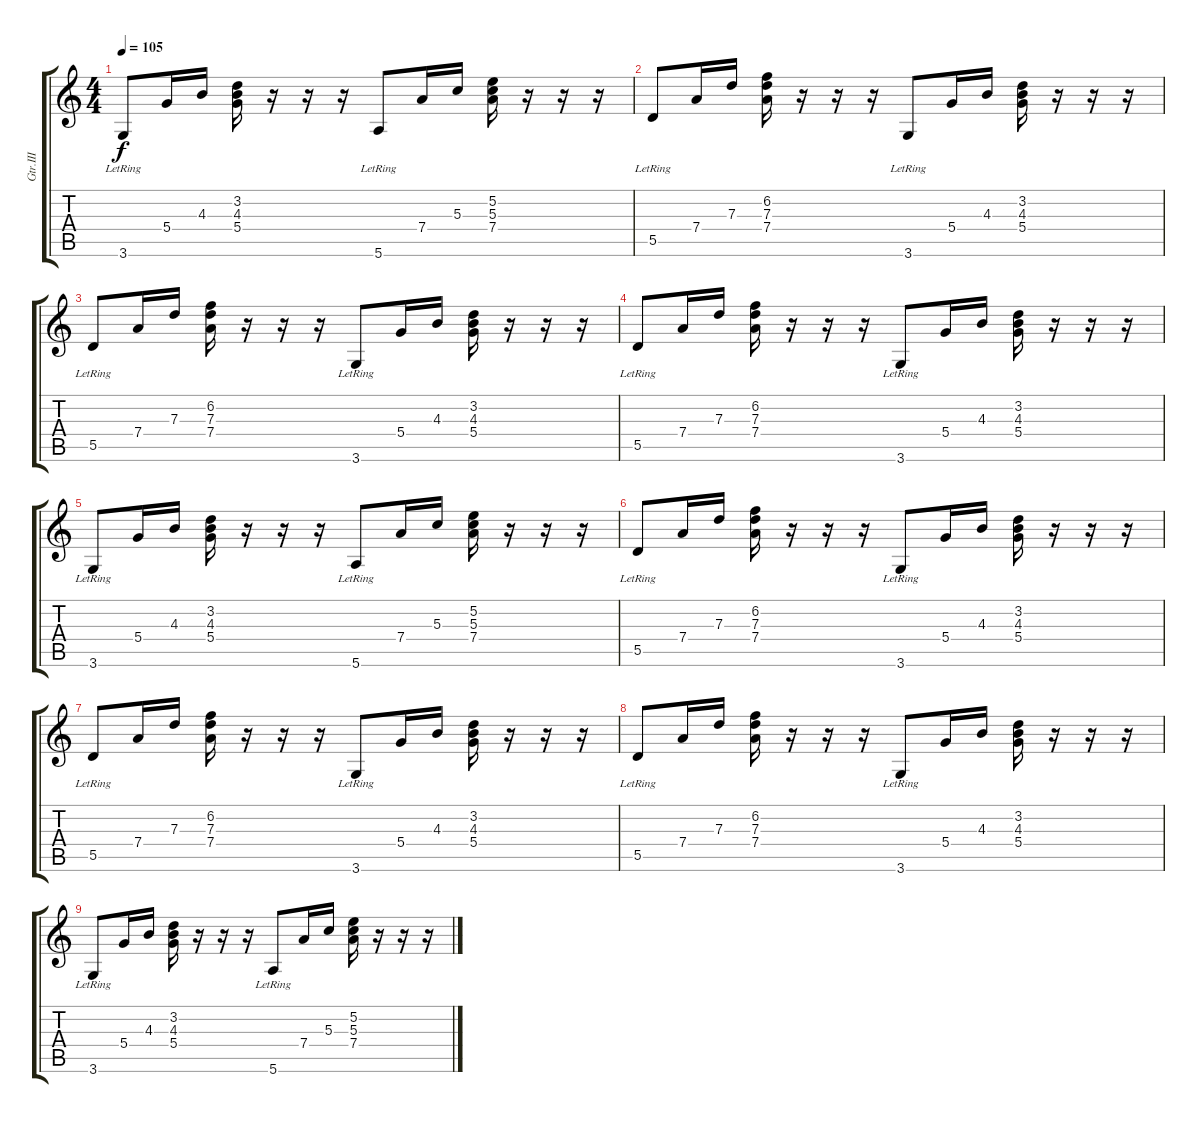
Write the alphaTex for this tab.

\track ("Gtr.III" "Gtr.III") {instrument electricguitarjazz}
\staff {score tabs}
\tuning (E4 B3 G3 D3 A2 E2) {hide}
\ts (4 4)
\tempo 105
\clef g2
\ks c
3.6{lr}.8{dy f} 5.4.16 4.3.16 (3.2 4.3 5.4).16 r.16 r.16 r.16 5.6{lr}.8 7.4.16 5.3.16 (5.2 5.3 7.4).16 r.16 r.16 r.16 |
5.5{lr}.8 7.4.16 7.3.16 (6.2 7.3 7.4).16 r.16 r.16 r.16 3.6{lr}.8 5.4.16 4.3.16 (3.2 4.3 5.4).16 r.16 r.16 r.16 |
5.5{lr}.8 7.4.16 7.3.16 (6.2 7.3 7.4).16 r.16 r.16 r.16 3.6{lr}.8 5.4.16 4.3.16 (3.2 4.3 5.4).16 r.16 r.16 r.16 |
5.5{lr}.8 7.4.16 7.3.16 (6.2 7.3 7.4).16 r.16 r.16 r.16 3.6{lr}.8 5.4.16 4.3.16 (3.2 4.3 5.4).16 r.16 r.16 r.16 |
3.6{lr}.8 5.4.16 4.3.16 (3.2 4.3 5.4).16 r.16 r.16 r.16 5.6{lr}.8 7.4.16 5.3.16 (5.2 5.3 7.4).16 r.16 r.16 r.16 |
5.5{lr}.8 7.4.16 7.3.16 (6.2 7.3 7.4).16 r.16 r.16 r.16 3.6{lr}.8 5.4.16 4.3.16 (3.2 4.3 5.4).16 r.16 r.16 r.16 |
5.5{lr}.8 7.4.16 7.3.16 (6.2 7.3 7.4).16 r.16 r.16 r.16 3.6{lr}.8 5.4.16 4.3.16 (3.2 4.3 5.4).16 r.16 r.16 r.16 |
5.5{lr}.8 7.4.16 7.3.16 (6.2 7.3 7.4).16 r.16 r.16 r.16 3.6{lr}.8 5.4.16 4.3.16 (3.2 4.3 5.4).16 r.16 r.16 r.16 |
3.6{lr}.8 5.4.16 4.3.16 (3.2 4.3 5.4).16 r.16 r.16 r.16 5.6{lr}.8 7.4.16 5.3.16 (5.2 5.3 7.4).16 r.16 r.16 r.16
